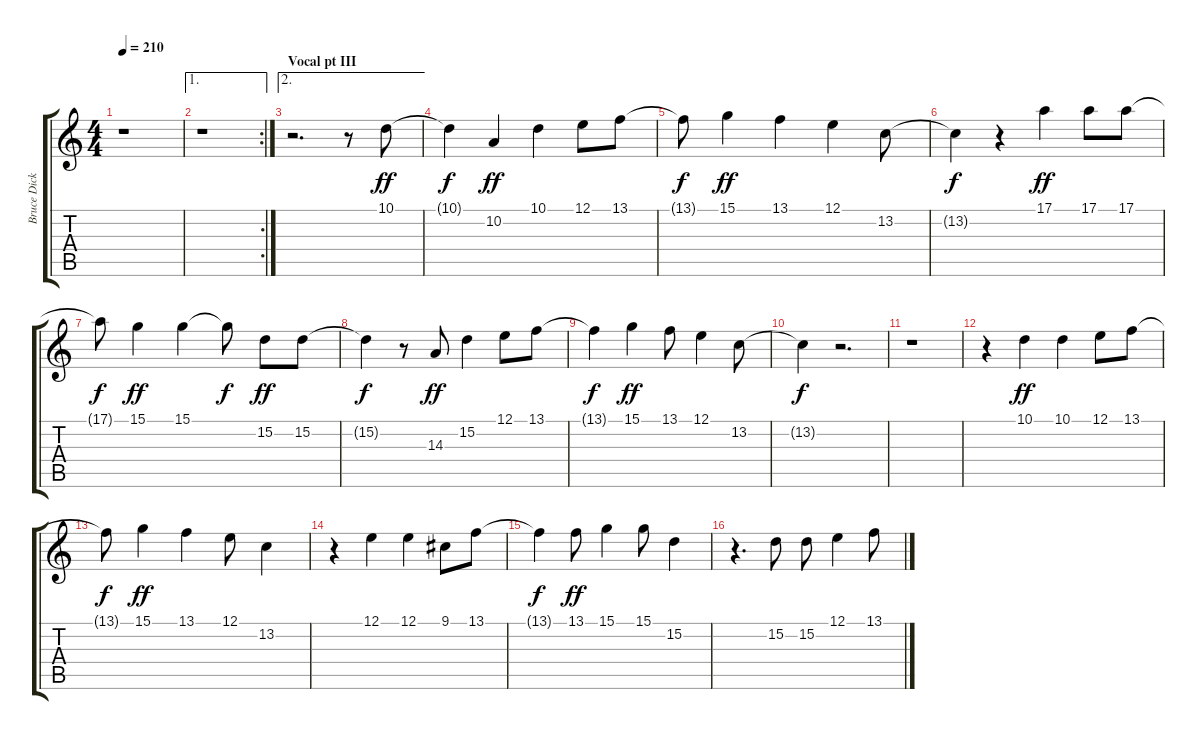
\track ("Bruce Dickinson" "Bruce Dick") {instrument violin}
\staff {score tabs}
\tuning (E4 B3 G3 D3 A2 E2) {hide}
\ts (4 4)
\tempo 210
\clef g2
\ks c
r.1{dy f} |
\ae 1
\rc 2
r.1 |
\ae 2
\section ("" "Vocal pt III")
r.2{d} r.8 10.1.8{dy ff} |
10.1{t}.4{dy f} 10.2.4{dy ff} 10.1.4 12.1.8 13.1.8 |
13.1{t}.8{dy f} 15.1.4{dy ff} 13.1.4 12.1.4 13.2.8 |
13.2{t}.4{dy f} r.4 17.1.4{dy ff} 17.1.8 17.1.8 |
17.1{t}.8{dy f} 15.1.4{dy ff} 15.1.4 15.1{t}.8{dy f} 15.2.8{dy ff} 15.2.8 |
15.2{t}.4{dy f} r.8 14.3.8{dy ff} 15.2.4 12.1.8 13.1.8 |
13.1{t}.4{dy f} 15.1.4{dy ff} 13.1.8 12.1.4 13.2.8 |
13.2{t}.4{dy f} r.2{d} |
r.1 |
r.4 10.1.4{dy ff} 10.1.4 12.1.8 13.1.8 |
13.1{t}.8{dy f} 15.1.4{dy ff} 13.1.4 12.1.8 13.2.4 |
r.4 12.1.4 12.1.4 9.1.8 13.1.8 |
13.1{t}.4{dy f} 13.1.8{dy ff} 15.1.4 15.1.8 15.2.4 |
r.4{d} 15.2.8 15.2.8 12.1.4 13.1.8
